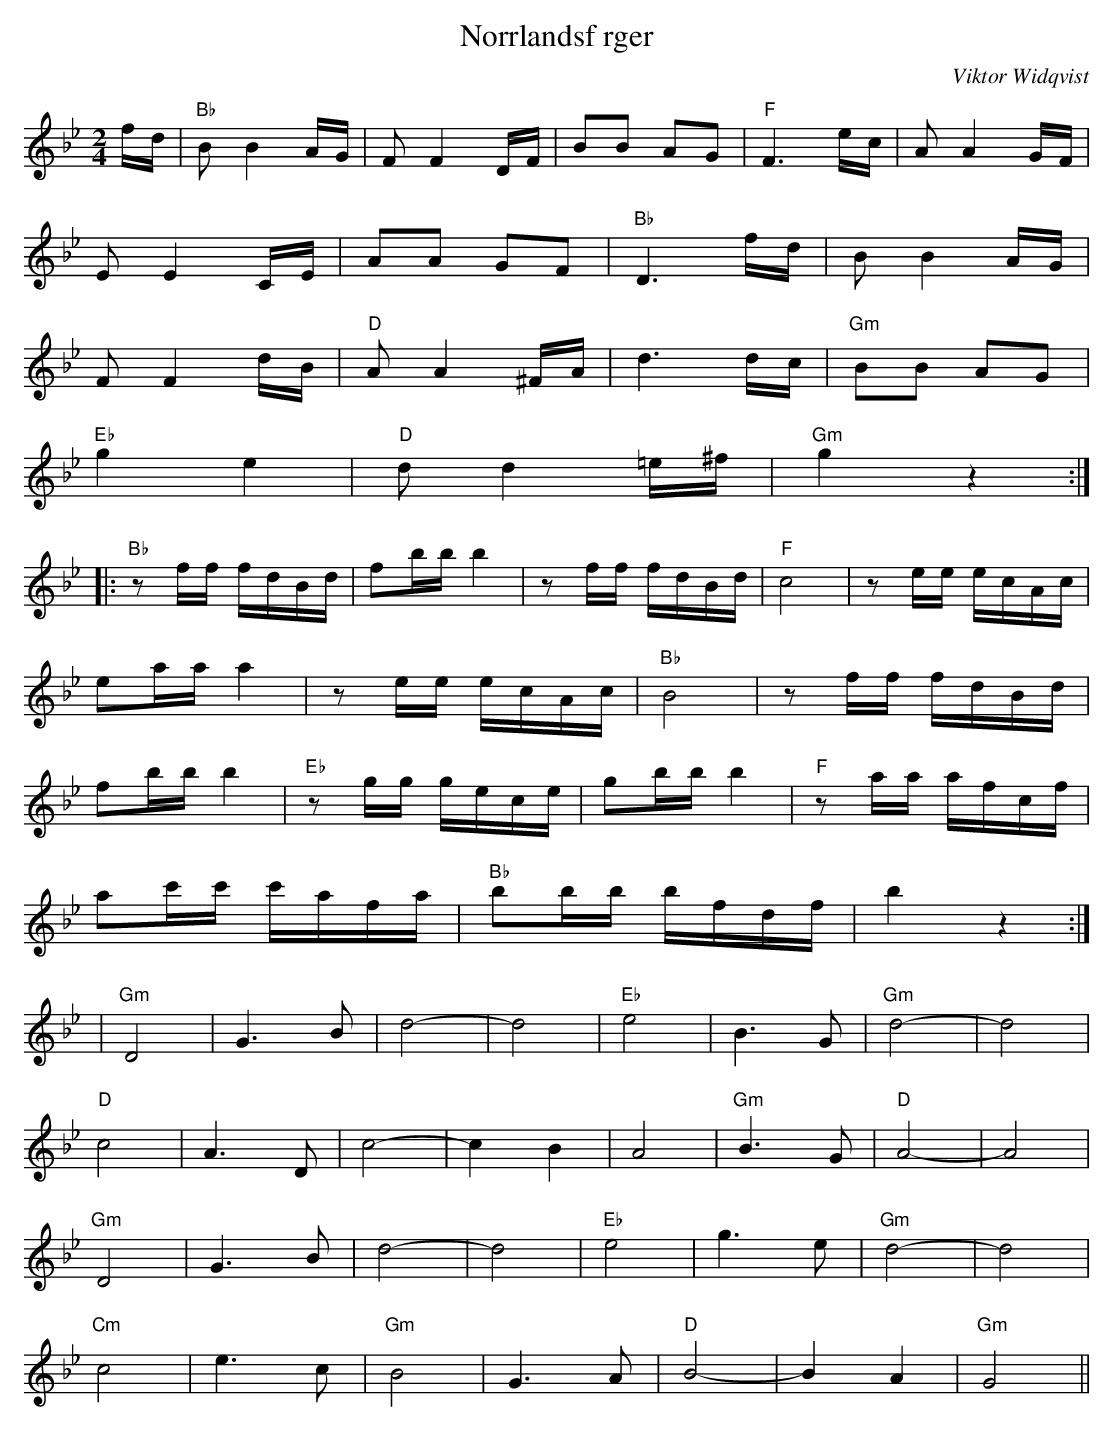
X:1
T:Norrlandsf rger
M:2/4
C:Viktor Widqvist
L:1/8
K:Bb
f/d/ |"Bb" BB2A/G/ | FF2D/F/ | BB AG | "F"F3e/c/ | AA2G/F/ |
EE2C/E/ | AA GF |"Bb" D3f/d/ | BB2 A/G/ |
FF2d/B/ | "D"AA2^F/A/ | d3d/c/ | "Gm"BB AG |
"Eb"g2 e2 | "D"dd2=e/^f/ | "Gm"g2z2 :|
|:"Bb"zf/2f/2 f/2d/2B/2d/2 | fb/2b/2 b2 |zf/2f/2 f/2d/2B/2d/2 | "F"c4 |ze/2e/2 e/2c/2A/2c/2 |
ea/2a/2 a2 |ze/2e/2 e/2c/2A/2c/2 | "Bb"B4 |zf/2f/2 f/2d/2B/2d/2 |
fb/2b/2 b2 |"Eb"zg/2g/2 g/2e/2c/2e/2 | gb/2b/2 b2 |"F"za/2a/2 a/2f/2c/2f/2 |
ac'/2c'/2 c'/2a/2f/2a/2 | "Bb"bb/2b/2 b/2f/2d/2f/2 | b2z2 :|
K:Gm
|"Gm"D4 | G2>B2 | d4- |d4| "Eb"e4 | B2>G2 | "Gm"d4- |d4|
"D"c4 | A2>D2 | c4- | c2 B2 | A4 | "Gm"B2>G2 | "D" A4- | A4|
"Gm"D4 | G2>B2 | d4- |d4| "Eb"e4 | g2>e2 | "Gm"d4- |d4|
"Cm"c4 | e2>c2 | "Gm"B4 | G2>A2 | "D"B4- | B2 A2 | "Gm"G4 ||
